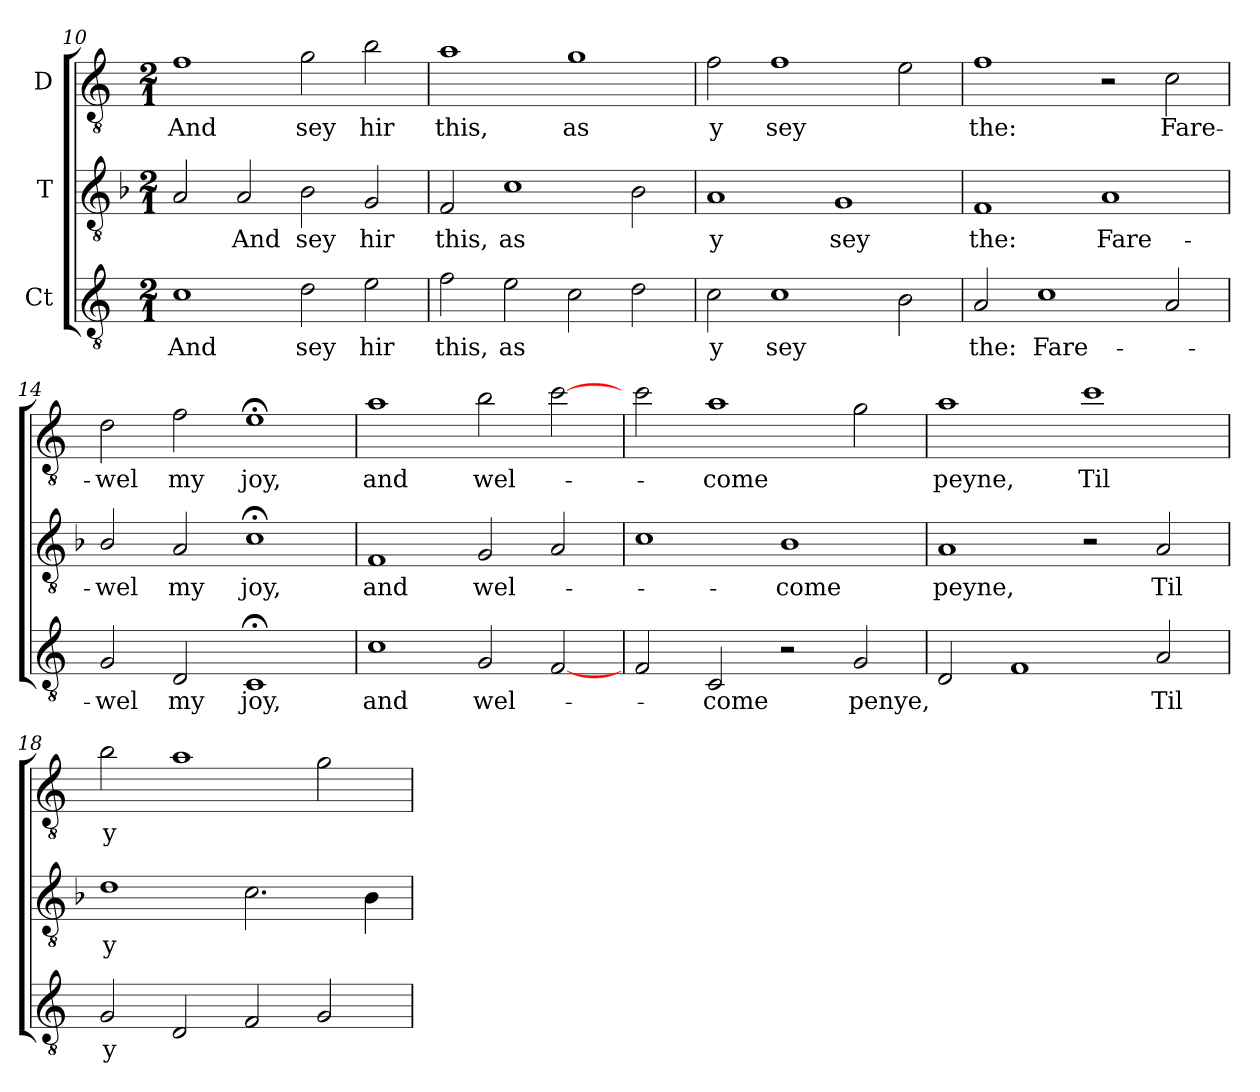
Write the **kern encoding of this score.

**kern	**text	**kern	**text	**kern	**text
*part3	*part3	*part2	*part2	*part1	*part1
*staff3	*staff3	*staff2	*staff2	*staff1	*staff1
*I"Ct	*	*I"T	*	*I"D	*
*clefGv2	*	*clefGv2	*	*clefGv2	*
*ITrd7c12	*	*ITrd7c12	*	*ITrd7c12	*
*k[]	*	*k[b-]	*	*k[]	*
*C:	*	*F:	*	*C:	*
*M2/1	*	*M2/1	*	*M2/1	*
=10	=10	=10	=10	=10	=10
!	!LO:LY:b:color=#000000	!	!	!	!
!	!	!	!	!	!LO:LY:b:color=#000000
1Ci\	And	2AAi/	.	1Fi\	And
!	!	!	!LO:LY:b:color=#000000	!	!
.	.	2AAi/	And	.	.
!	!LO:LY:b:color=#000000	!	!	!	!
!	!	!	!LO:LY:b:color=#000000	!	!
!	!	!	!	!	!LO:LY:b:color=#000000
2Di\	sey	2BB-i\	sey	2Gi\	sey
!	!LO:LY:b:color=#000000	!	!	!	!
!	!	!	!LO:LY:b:color=#000000	!	!
!	!	!	!	!	!LO:LY:b:color=#000000
2Ei\	hir	2GGi/	hir	2Bi\	hir
=11	=11	=11	=11	=11	=11
!	!LO:LY:b:color=#000000	!	!	!	!
!	!	!	!LO:LY:b:color=#000000	!	!
!	!	!	!	!	!LO:LY:b:color=#000000
2Fi\	this,	2FFi/	this,	1Ai\	this,
!	!LO:LY:b:color=#000000	!	!	!	!
!	!	!	!LO:LY:b:color=#000000	!	!
2Ei\	as	1Ci\	as	.	.
!	!	!	!	!	!LO:LY:b:color=#000000
2Ci\	.	.	.	1Gi\	as
2Di\	.	2BB-i\	.	.	.
=12	=12	=12	=12	=12	=12
!	!LO:LY:b:color=#000000	!	!	!	!
!	!	!	!LO:LY:b:color=#000000	!	!
!	!	!	!	!	!LO:LY:b:color=#000000
2Ci\	y	1AAi/	y	2Fi\	y
!	!LO:LY:b:color=#000000	!	!	!	!
!	!	!	!	!	!LO:LY:b:color=#000000
1Ci\	sey	.	.	1Fi\	sey
!	!	!	!LO:LY:b:color=#000000	!	!
.	.	1GGi/	sey	.	.
2BBi\	.	.	.	2Ei\	.
!!LO:LB:g=z
=13	=13	=13	=13	=13	=13
!	!LO:LY:b:color=#000000	!	!	!	!
!	!	!	!LO:LY:b:color=#000000	!	!
!	!	!	!	!	!LO:LY:b:color=#000000
2AAi/	the:	1FFi/	the:	1Fi\	the:
!	!LO:LY:b:color=#000000	!	!	!	!
1Ci\	Fare-	.	.	.	.
!	!	!	!LO:LY:b:color=#000000	!	!
.	.	1AAi/	Fare-	2r	.
!	!	!	!	!	!LO:LY:b:color=#000000
2AAi/	.	.	.	2Ci\	Fare-
=14	=14	=14	=14	=14	=14
!	!LO:LY:b:color=#000000	!	!	!	!
!	!	!	!LO:LY:b:color=#000000	!	!
!	!	!	!	!	!LO:LY:b:color=#000000
2GGi/	-wel	2BB-i/	-wel	2Di\	-wel
!	!LO:LY:b:color=#000000	!	!	!	!
!	!	!	!LO:LY:b:color=#000000	!	!
!	!	!	!	!	!LO:LY:b:color=#000000
2DDi/	my	2AAi/	my	2Fi\	my
!	!LO:LY:b:color=#000000	!	!	!	!
!	!	!	!LO:LY:b:color=#000000	!	!
!	!	!	!	!	!LO:LY:b:color=#000000
1CC;i/	joy,	1C;i\	joy,	1E;i\	joy,
=15	=15	=15	=15	=15	=15
!	!LO:LY:b:color=#000000	!	!	!	!
!	!	!	!LO:LY:b:color=#000000	!	!
!	!	!	!	!	!LO:LY:b:color=#000000
1Ci\	and	1FFi/	and	1Ai\	and
!	!LO:LY:b:color=#000000	!	!	!	!
!	!	!	!LO:LY:b:color=#000000	!	!
!	!	!	!	!	!LO:LY:b:color=#000000
2GGi/	wel-	2GGi/	wel-	2Bi\	wel-
[2FFi/	.	2AAi/	.	[2ci\	.
=16	=16	=16	=16	=16	=16
2FFi/	.	1Ci\	.	2ci\	.
!	!LO:LY:b:color=#000000	!	!	!	!
!	!	!	!	!	!LO:LY:b:color=#000000
2CCi/	-come	.	.	1Ai\	-come
!	!	!	!LO:LY:b:color=#000000	!	!
2r	.	1BB-i/	-come	.	.
!	!LO:LY:b:color=#000000	!	!	!	!
2GGi/	penye,	.	.	2Gi\	.
=17	=17	=17	=17	=17	=17
!	!	!	!LO:LY:b:color=#000000	!	!
!	!	!	!	!	!LO:LY:b:color=#000000
2DDi/	.	1AAi/	peyne,	1Ai\	peyne,
1FFi/	.	.	.	.	.
!	!	!	!	!	!LO:LY:b:color=#000000
.	.	2r	.	1ci\	Til
!	!LO:LY:b:color=#000000	!	!	!	!
!	!	!	!LO:LY:b:color=#000000	!	!
2AAi/	Til	2AAi/	Til	.	.
=18	=18	=18	=18	=18	=18
!	!LO:LY:b:color=#000000	!	!	!	!
!	!	!	!LO:LY:b:color=#000000	!	!
!	!	!	!	!	!LO:LY:b:color=#000000
2GGi/	y	1Di\	y	2Bi\	y
2DDi/	.	.	.	1Ai\	.
2FFi/	.	2.Ci\	.	.	.
2GGi/	.	.	.	2Gi\	.
.	.	4BB-i\	.	.	.
=	=	=	=	=	=
*-	*-	*-	*-	*-	*-
